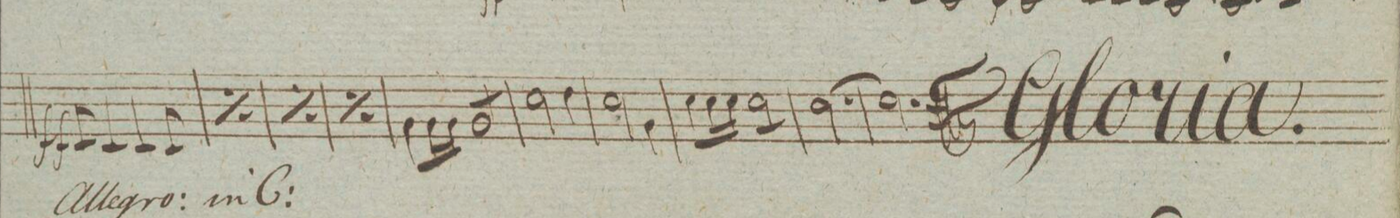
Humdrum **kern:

**kern	**dynam
*I"Corno 2do in C:	*
*clefG2	*
*k[]	*
*M3/4	*
8c/	ff
4c/	.
4c/	.
8c/	.
=90	=90
*rep	*
8c/	.
4c/	.
4c/	.
8c/	.
*Xrep	*
=91	=91
*rep	*
8c/	.
4c/	.
4c/	.
8c/	.
*Xrep	*
=92	=92
*rep	*
8c/	.
4c/	.
4c/	.
8c/	.
*Xrep	*
=93	=93
8g\L	.
16g\L	.
16g\JJ	.
*tremolo	*
8g/L	.
8g/	.
8g/	.
8g/J	.
*Xtremolo	*
=94	=94
2cc\	.
4dd\	.
=95	=95
2cc\	.
4g\	.
=96	=96
8cc\L	.
16cc\L	.
16cc\JJ	.
*tremolo	*
8cc\L	.
8cc\	.
8cc\	.
8cc\J	.
*Xtremolo	*
=97	=97
[2.cc\	.
=98	=98
2.cc\]	.
==	==
*-	*-
